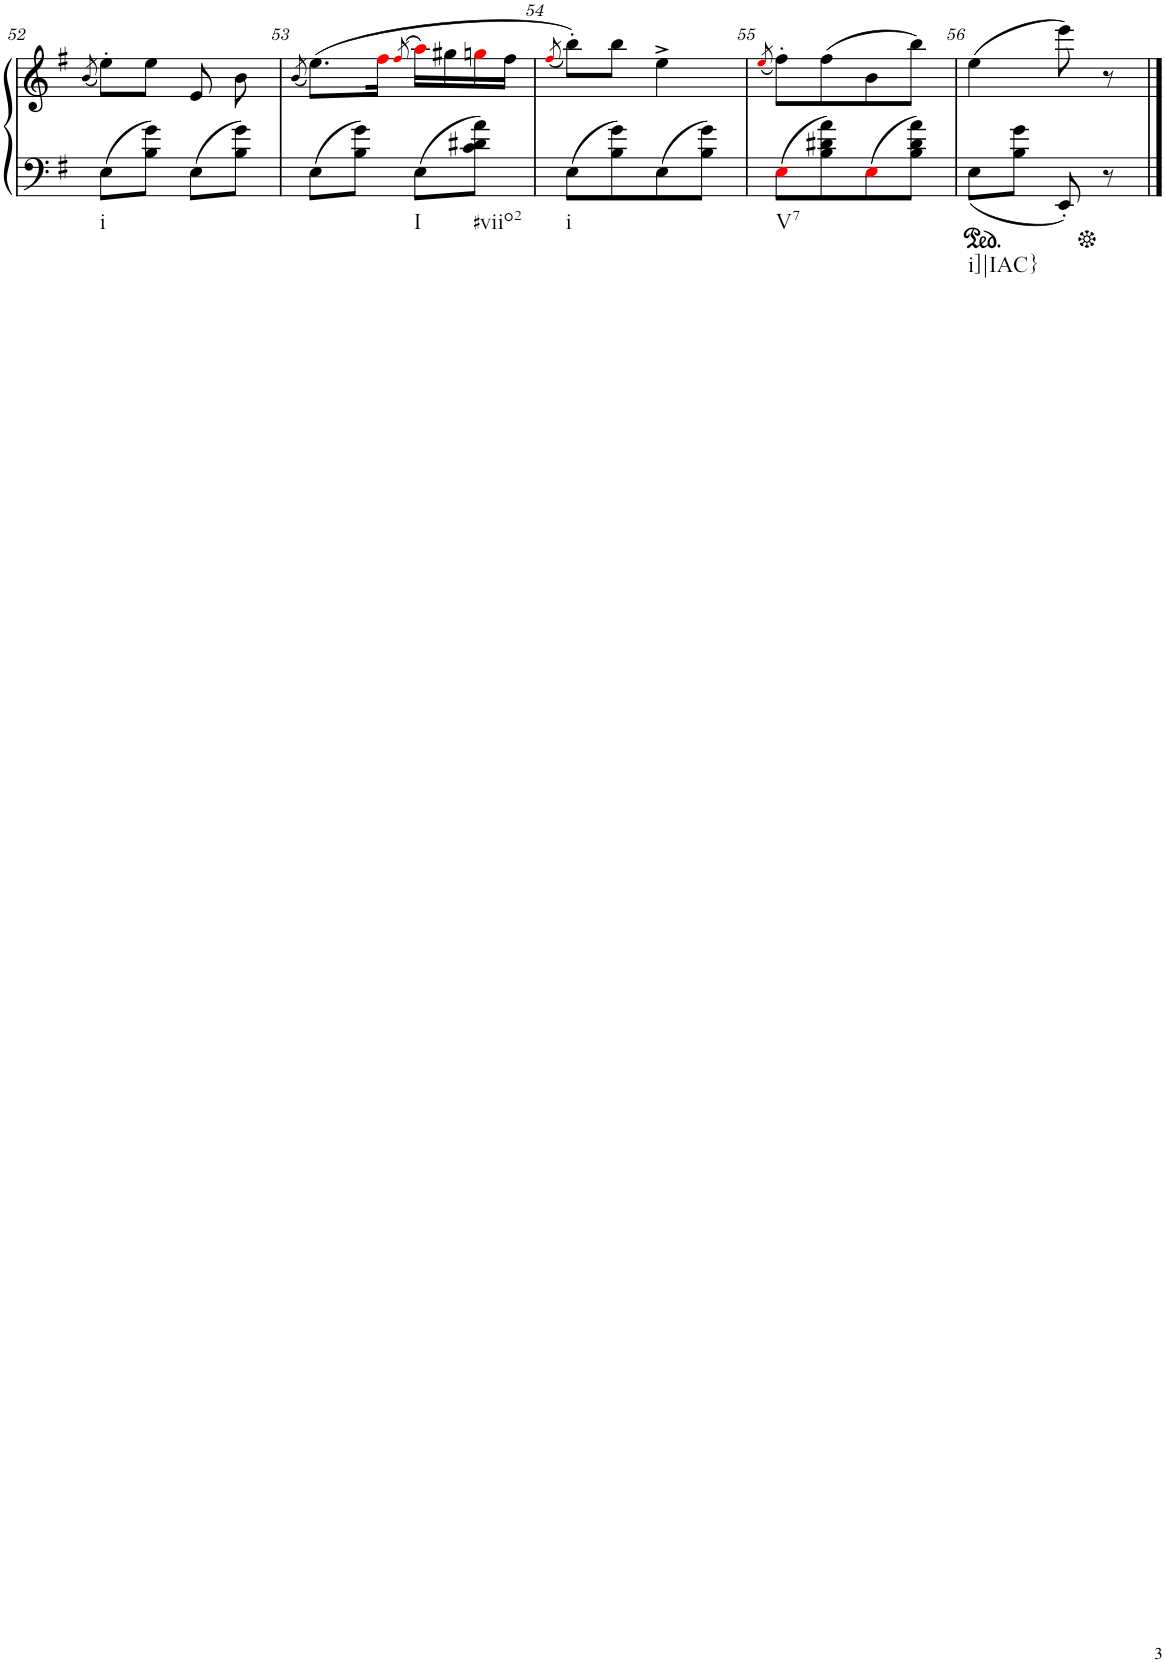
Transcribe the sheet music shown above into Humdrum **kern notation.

**kern	**kern
*part1	*part1
*staff2	*staff1
*I"Midi_1	*
!!LO:PB:g=z
*clefF4	*clefG2
*k[f#]	*k[f#]
*G:	*G:
*M2/4	*M2/4
=52	=52
.	(8qb/
!LO:TX:b:t=i	!
8E\L	8ee'\L)
8B\ 8g\J	8ee\J
8E\L	8e/
8B\ 8g\J	8b\
=53	=53
.	(8qb/
8E\L	(>8.ee\L)
8B\ 8g\J	.
.	16ff#i\Jk
.	(>8qff#i/
!LO:TX:b:t=I	!
8E\L	16aai\LL)
.	16gg#X\
!LO:TX:b:t=#viio2	!
8c\ 8d#X\ 8a\J	16ggni\
.	16ff#\JJ
=54	=54
.	(8qff#i/
!LO:TX:b:t=i	!
8E\L	8bb'\L))
8B\ 8g\	8bb\J
8E\	4ee^\
8B\ 8g\J	.
=55	=55
.	(8qeei/
!LO:TX:b:t=V7	!
8Ei\L	8ff#'\L)
8B\ 8d#X\ 8a\	(>8ff#\
8Ei\	8b\
8B\ 8d#\ 8a\J	8bb\J)
=56	=56
!LO:TX:b:t=i]|IAC}	!
8E\L	(>4ee\
8B\ 8g\J	.
8EE'/	8eee\)
8r	8r
==	==
*-	*-
